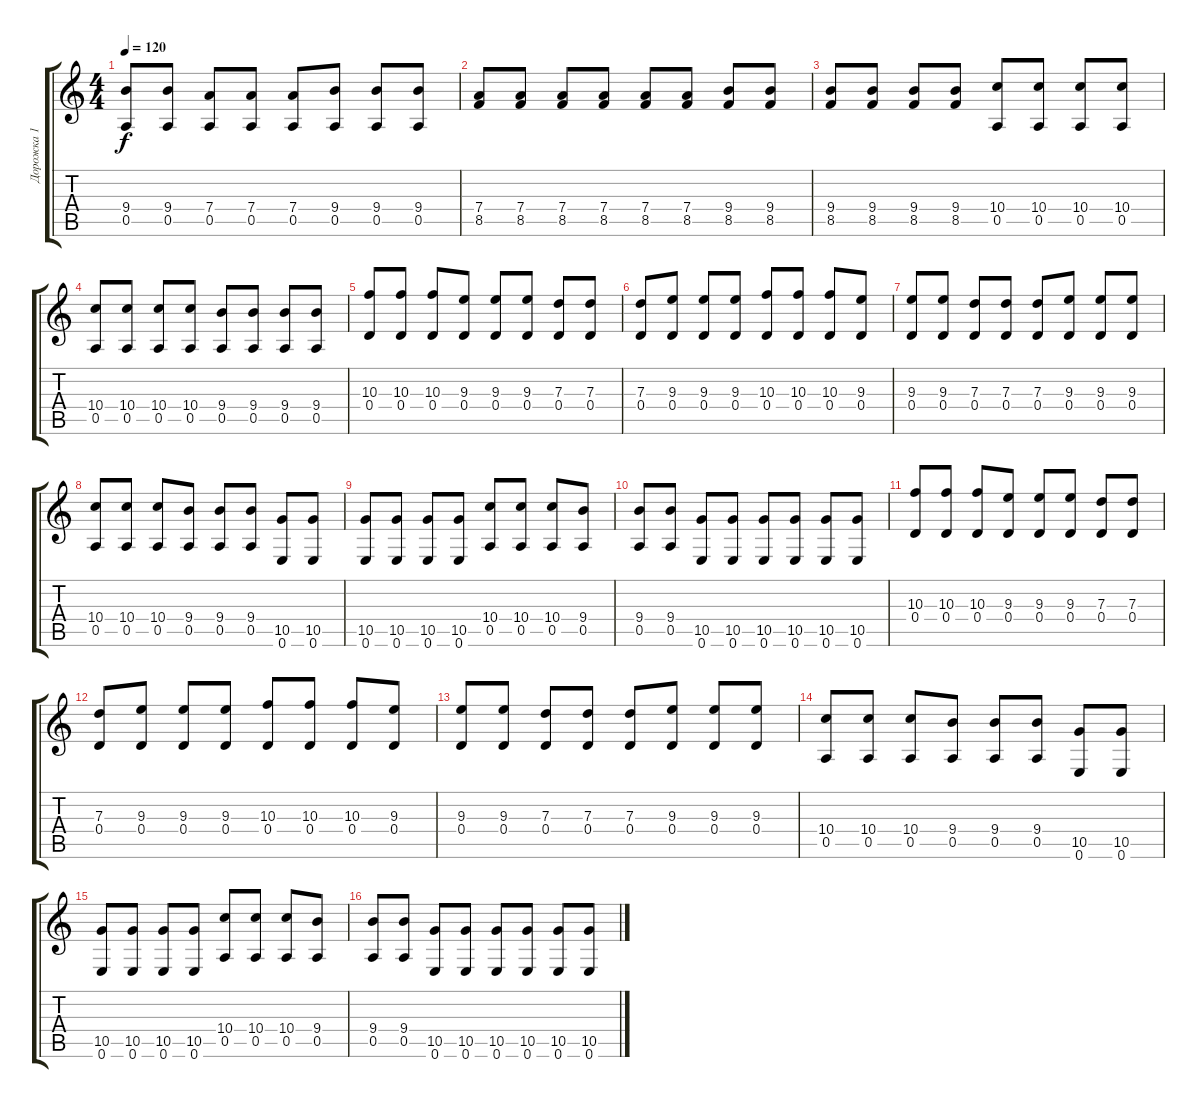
\track ("Дорожка 1" "Дорожка 1") {instrument distortionguitar}
\staff {score tabs}
\tuning (E4 B3 G3 D3 A2 E2) {hide}
\ts (4 4)
\tempo 120
\clef g2
\ks c
(9.4 0.5).8{dy f} (9.4 0.5).8 (7.4 0.5).8 (7.4 0.5).8 (7.4 0.5).8 (9.4 0.5).8 (9.4 0.5).8 (9.4 0.5).8 |
(7.4 8.5).8 (7.4 8.5).8 (7.4 8.5).8 (7.4 8.5).8 (7.4 8.5).8 (7.4 8.5).8 (9.4 8.5).8 (9.4 8.5).8 |
(9.4 8.5).8 (9.4 8.5).8 (9.4 8.5).8 (9.4 8.5).8 (10.4 0.5).8 (10.4 0.5).8 (10.4 0.5).8 (10.4 0.5).8 |
(10.4 0.5).8 (10.4 0.5).8 (10.4 0.5).8 (10.4 0.5).8 (9.4 0.5).8 (9.4 0.5).8 (9.4 0.5).8 (9.4 0.5).8 |
(10.3 0.4).8 (10.3 0.4).8 (10.3 0.4).8 (9.3 0.4).8 (9.3 0.4).8 (9.3 0.4).8 (7.3 0.4).8 (7.3 0.4).8 |
(7.3 0.4).8 (9.3 0.4).8 (9.3 0.4).8 (9.3 0.4).8 (10.3 0.4).8 (10.3 0.4).8 (10.3 0.4).8 (9.3 0.4).8 |
(9.3 0.4).8 (9.3 0.4).8 (7.3 0.4).8 (7.3 0.4).8 (7.3 0.4).8 (9.3 0.4).8 (9.3 0.4).8 (9.3 0.4).8 |
(10.4 0.5).8 (10.4 0.5).8 (10.4 0.5).8 (9.4 0.5).8 (9.4 0.5).8 (9.4 0.5).8 (10.5 0.6).8 (10.5 0.6).8 |
(10.5 0.6).8 (10.5 0.6).8 (10.5 0.6).8 (10.5 0.6).8 (10.4 0.5).8 (10.4 0.5).8 (10.4 0.5).8 (9.4 0.5).8 |
(9.4 0.5).8 (9.4 0.5).8 (10.5 0.6).8 (10.5 0.6).8 (10.5 0.6).8 (10.5 0.6).8 (10.5 0.6).8 (10.5 0.6).8 |
(10.3 0.4).8 (10.3 0.4).8 (10.3 0.4).8 (9.3 0.4).8 (9.3 0.4).8 (9.3 0.4).8 (7.3 0.4).8 (7.3 0.4).8 |
(7.3 0.4).8 (9.3 0.4).8 (9.3 0.4).8 (9.3 0.4).8 (10.3 0.4).8 (10.3 0.4).8 (10.3 0.4).8 (9.3 0.4).8 |
(9.3 0.4).8 (9.3 0.4).8 (7.3 0.4).8 (7.3 0.4).8 (7.3 0.4).8 (9.3 0.4).8 (9.3 0.4).8 (9.3 0.4).8 |
(10.4 0.5).8 (10.4 0.5).8 (10.4 0.5).8 (9.4 0.5).8 (9.4 0.5).8 (9.4 0.5).8 (10.5 0.6).8 (10.5 0.6).8 |
(10.5 0.6).8 (10.5 0.6).8 (10.5 0.6).8 (10.5 0.6).8 (10.4 0.5).8 (10.4 0.5).8 (10.4 0.5).8 (9.4 0.5).8 |
(9.4 0.5).8 (9.4 0.5).8 (10.5 0.6).8 (10.5 0.6).8 (10.5 0.6).8 (10.5 0.6).8 (10.5 0.6).8 (10.5 0.6).8
